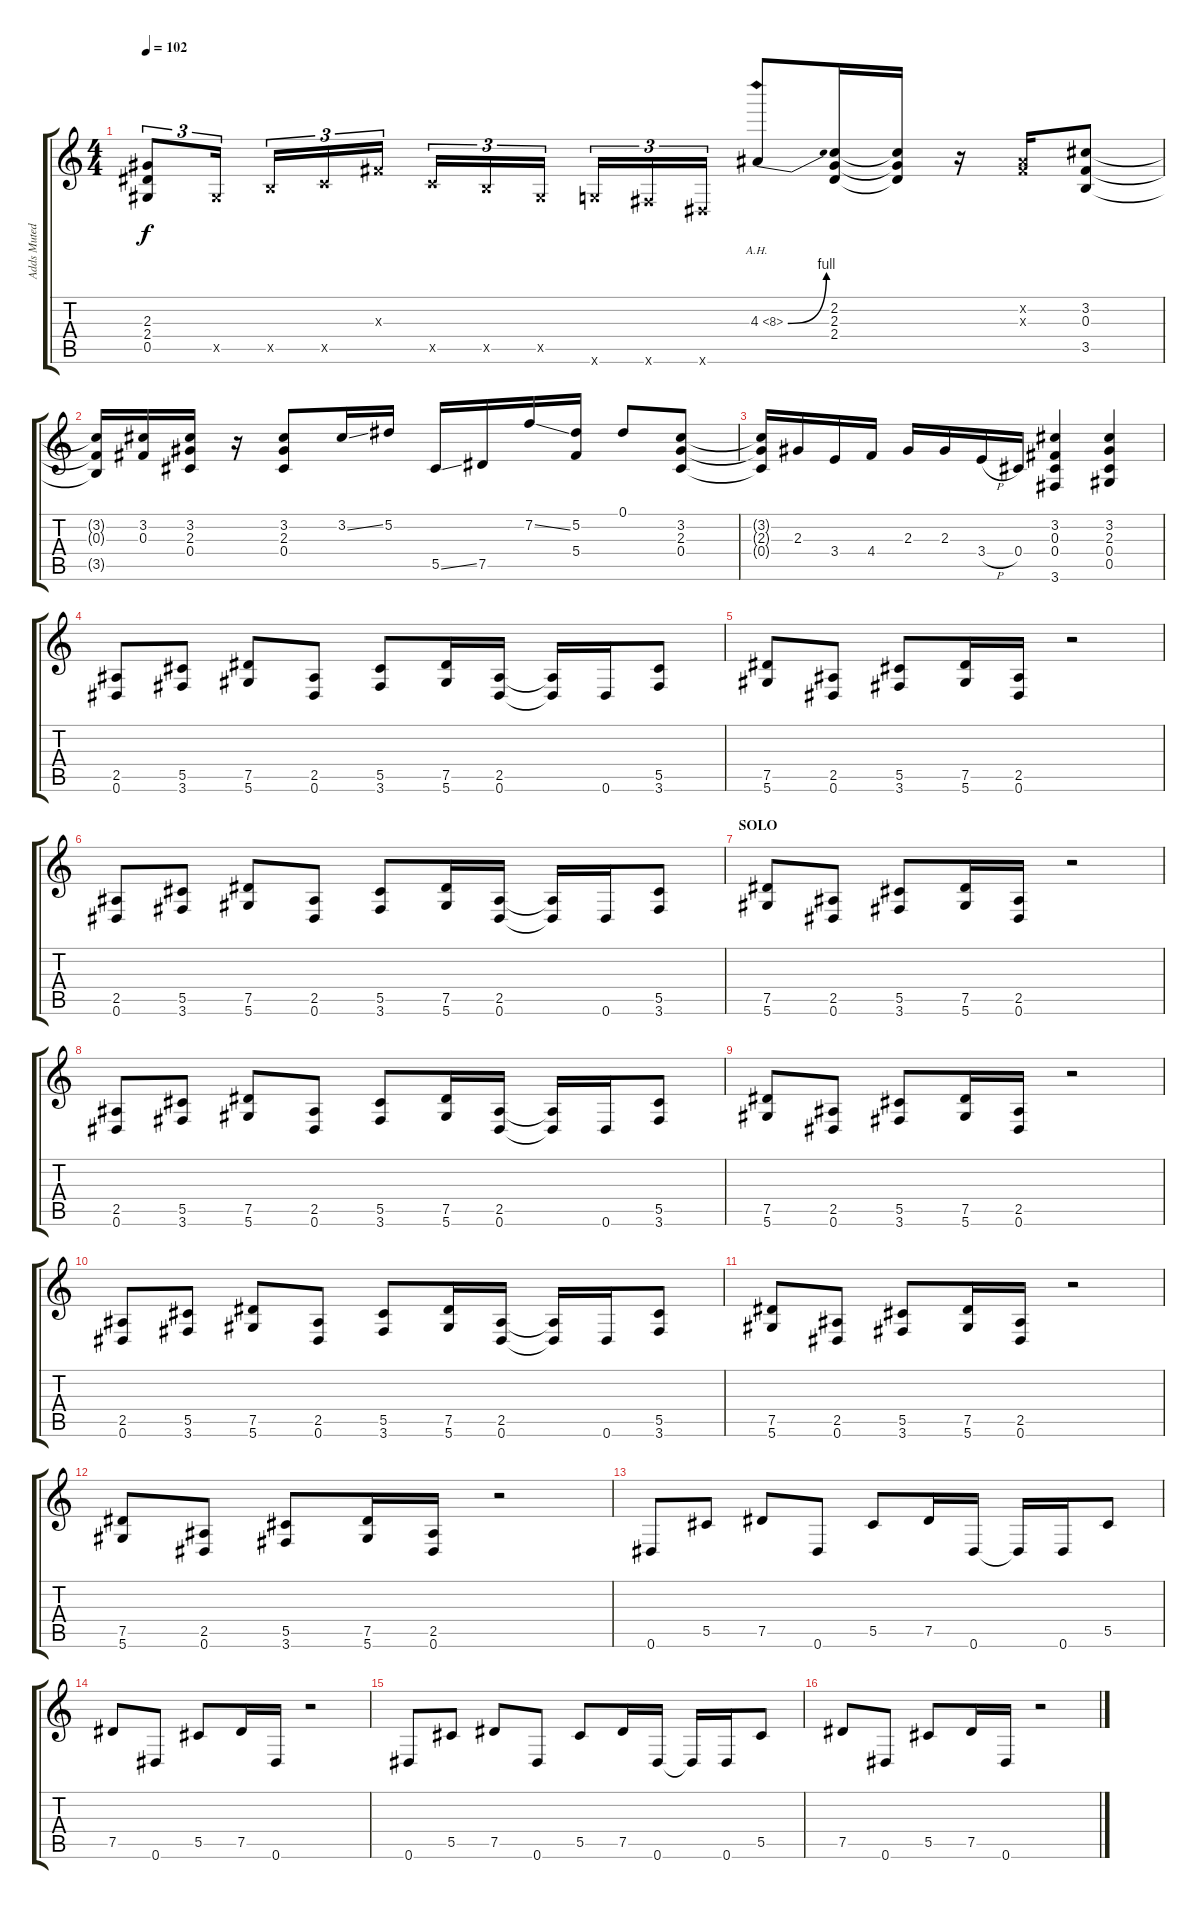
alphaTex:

\track ("Adds Muted Guitar Sounds Kind Of" "Adds Muted") {instrument distortionguitar}
\staff {score tabs}
\tuning (Eb4 Bb3 Gb3 Db3 Ab2 Eb2) {hide}
\ts (4 4)
\tempo 102
\clef g2
\ks c
(2.3{t} 2.4{t} 0.5{t}).8{tu (3 2) dy f} 0.5{x}.16{tu (3 2)} 3.5{x}.16{tu (3 2)} 4.5{x}.16{tu (3 2)} 0.3{x}.16{tu (3 2)} 4.5{x}.16{tu (3 2)} 3.5{x}.16{tu (3 2)} 0.5{x}.16{tu (3 2)} 4.6{x}.16{tu (3 2)} 3.6{x}.16{tu (3 2)} 0.6{x}.16{tu (3 2)} 4.3{be (bend 0 0 60 4) ah 4}.8 (2.2 2.3 2.4).16 (2.2{t} 2.3{t} 2.4{t}).16 r.16 (0.2{x} 0.3{x}).16 (3.2 0.3 3.5).8 |
(3.2{t} 0.3{t} 3.5{t}).16 (3.2 0.3).16 (3.2 2.3 0.4).16 r.16 (3.2 2.3 0.4).8 3.2{ss}.16 5.2.16 5.5{ss}.16 7.5.16 7.2{ss}.16 (5.2 5.4).16 0.1.8 (3.2 2.3 0.4).8 |
(3.2{t} 2.3{t} 0.4{t}).16 2.3.16 3.4.16 4.4.16 2.3.16 2.3.16 3.4{h}.16 0.4.16 (3.2 0.3 0.4 3.6).4 (3.2 2.3 0.4 0.5).4 |
(2.5 0.6).8 (5.5 3.6).8 (7.5 5.6).8 (2.5 0.6).8 (5.5 3.6).8 (7.5 5.6).16 (2.5 0.6).16 (2.5{t} 0.6{t}).16 0.6.16 (5.5 3.6).8 |
(7.5 5.6).8 (2.5 0.6).8 (5.5 3.6).8 (7.5 5.6).16 (2.5 0.6).16 r.2 |
(2.5 0.6).8 (5.5 3.6).8 (7.5 5.6).8 (2.5 0.6).8 (5.5 3.6).8 (7.5 5.6).16 (2.5 0.6).16 (2.5{t} 0.6{t}).16 0.6.16 (5.5 3.6).8 |
\section ("" "SOLO")
(7.5 5.6).8 (2.5 0.6).8 (5.5 3.6).8 (7.5 5.6).16 (2.5 0.6).16 r.2 |
(2.5 0.6).8 (5.5 3.6).8 (7.5 5.6).8 (2.5 0.6).8 (5.5 3.6).8 (7.5 5.6).16 (2.5 0.6).16 (2.5{t} 0.6{t}).16 0.6.16 (5.5 3.6).8 |
(7.5 5.6).8 (2.5 0.6).8 (5.5 3.6).8 (7.5 5.6).16 (2.5 0.6).16 r.2 |
(2.5 0.6).8 (5.5 3.6).8 (7.5 5.6).8 (2.5 0.6).8 (5.5 3.6).8 (7.5 5.6).16 (2.5 0.6).16 (2.5{t} 0.6{t}).16 0.6.16 (5.5 3.6).8 |
(7.5 5.6).8 (2.5 0.6).8 (5.5 3.6).8 (7.5 5.6).16 (2.5 0.6).16 r.2 |
(7.5 5.6).8 (2.5 0.6).8 (5.5 3.6).8 (7.5 5.6).16 (2.5 0.6).16 r.2 |
0.6.8 5.5.8 7.5.8 0.6.8 5.5.8 7.5.16 0.6.16 0.6{t}.16 0.6.16 5.5.8 |
7.5.8 0.6.8 5.5.8 7.5.16 0.6.16 r.2 |
0.6.8 5.5.8 7.5.8 0.6.8 5.5.8 7.5.16 0.6.16 0.6{t}.16 0.6.16 5.5.8 |
7.5.8 0.6.8 5.5.8 7.5.16 0.6.16 r.2
